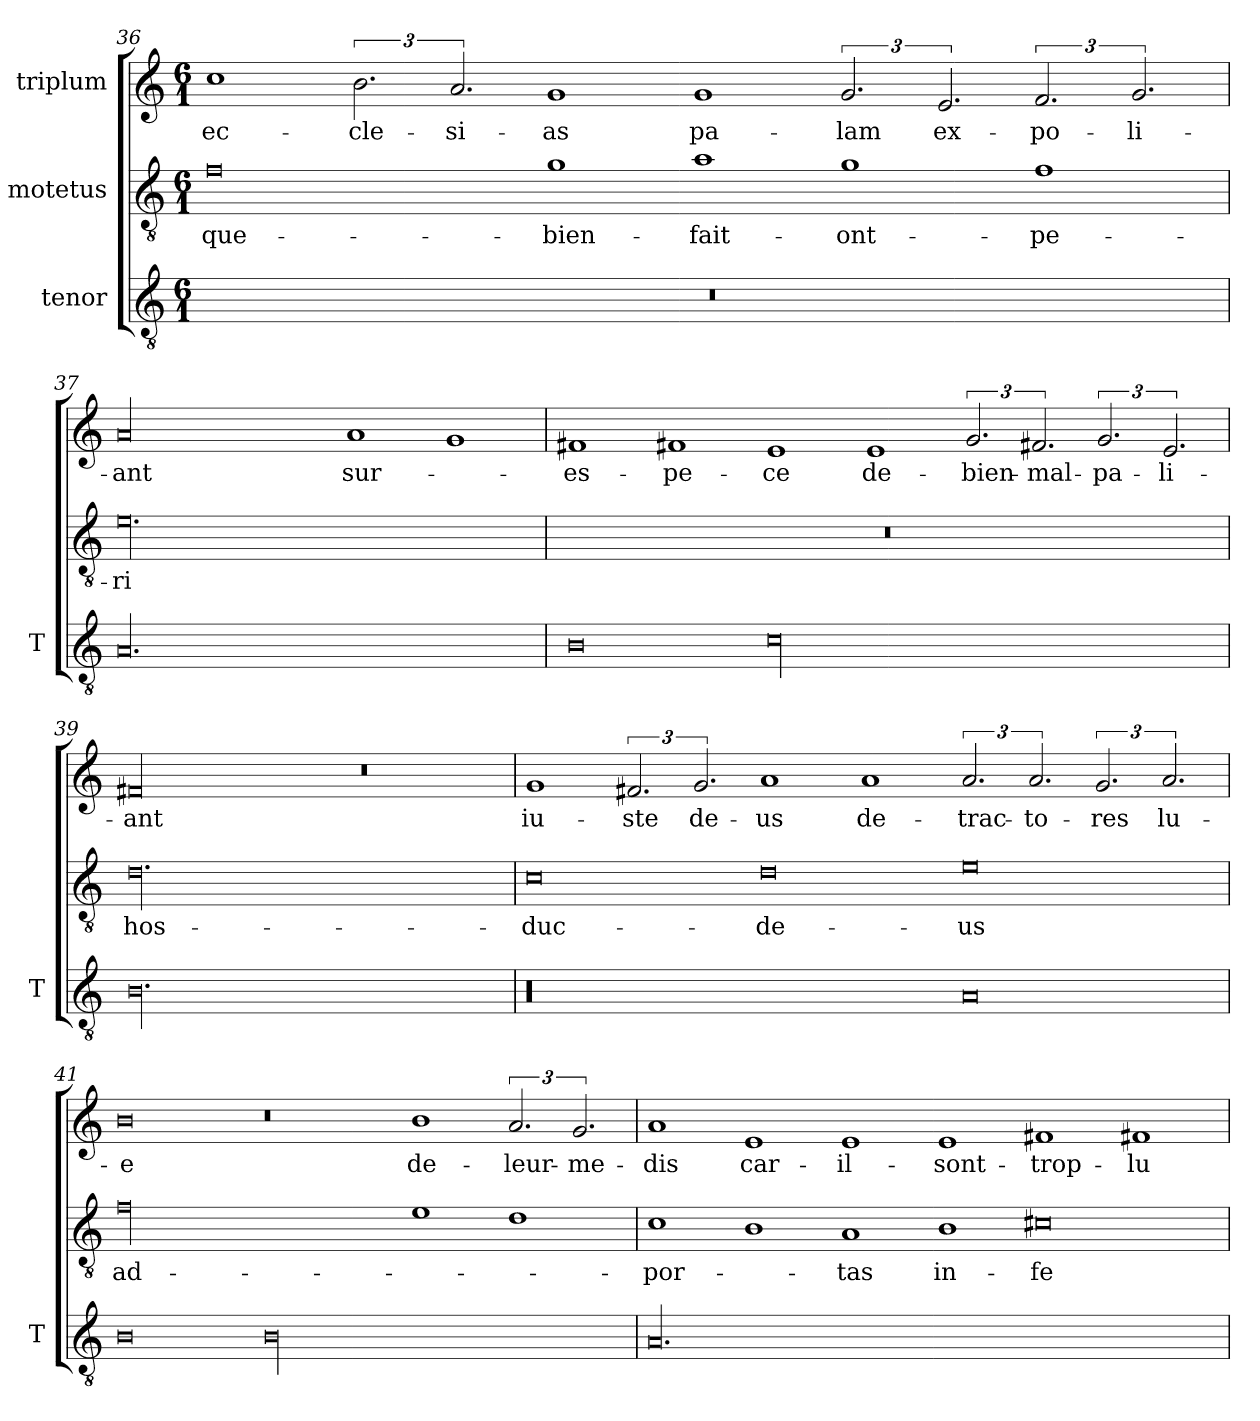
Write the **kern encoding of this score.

**kern	**kern	**text	**kern	**text
*part3	*part2	*part2	*part1	*part1
*staff3	*staff2	*staff2	*staff1	*staff1
*I"tenor	*I"motetus	*	*I"triplum	*
*I'T	*	*	*	*
*clefGv2	*clefGv2	*	*clefG2	*
*k[]	*k[]	*	*k[]	*
*C:	*C:	*	*C:	*
*M6/1	*M6/1	*	*M6/1	*
=36	=36	=36	=36	=36
00.r	0f\	que-	1cc\	ec-
.	.	.	3.b\	-cle-
.	.	.	3.a/	-si-
.	1g\	bien-	1g/	-as
.	1a\	fait-	1g/	pa-
.	1g\	ont-	3.g/	-lam
.	.	.	3.e/	ex-
.	1f\	pe-	3.f/	-po-
.	.	.	3.g/	-li-
=37	=37	=37	=37	=37
00.A/	00.e\	-ri	00a/	-ant
.	.	.	1a/	sur-
.	.	.	1g/	.
!!LO:PB:g=z
=38	=38	=38	=38	=38
0B\	00.r	.	1f#X/	es-
.	.	.	1f#X/	-pe-
00c\	.	.	1e/	-ce
.	.	.	1e/	de-
.	.	.	3.g/	bien-
.	.	.	3.f#X/	mal-
.	.	.	3.g/	-pa-
.	.	.	3.e/	-li-
=39	=39	=39	=39	=39
00.B\	00.d\	hos-	00f#X/	-ant
.	.	.	0r	.
=40	=40	=40	=40	=40
00r	0c\	duc-	1g/	iu-
.	.	.	3.f#X/	-ste
.	.	.	3.g/	de-
.	0d\	de-	1a/	-us
.	.	.	1a/	de-
0A/	0e\	-us	3.a/	-trac-
.	.	.	3.a/	-to-
.	.	.	3.g/	-res
.	.	.	3.a/	lu-
=41	=41	=41	=41	=41
0B\	00f\	ad-	0b\	-e
00B\	.	.	0r	.
.	1e\	.	1b\	de-
.	1d\	.	3.a/	leur-
.	.	.	3.g/	me-
=42	=42	=42	=42	=42
00.A/	1c\	por-	1a/	-dis
.	1B\	.	1e/	car-
.	1A/	-tas	1e/	il-
.	1B\	in-	1e/	sont-
.	0c#X\	-fe-	1f#X/	trop-
.	.	.	1f#X/	lu-
=	=	=	=	=
*-	*-	*-	*-	*-
